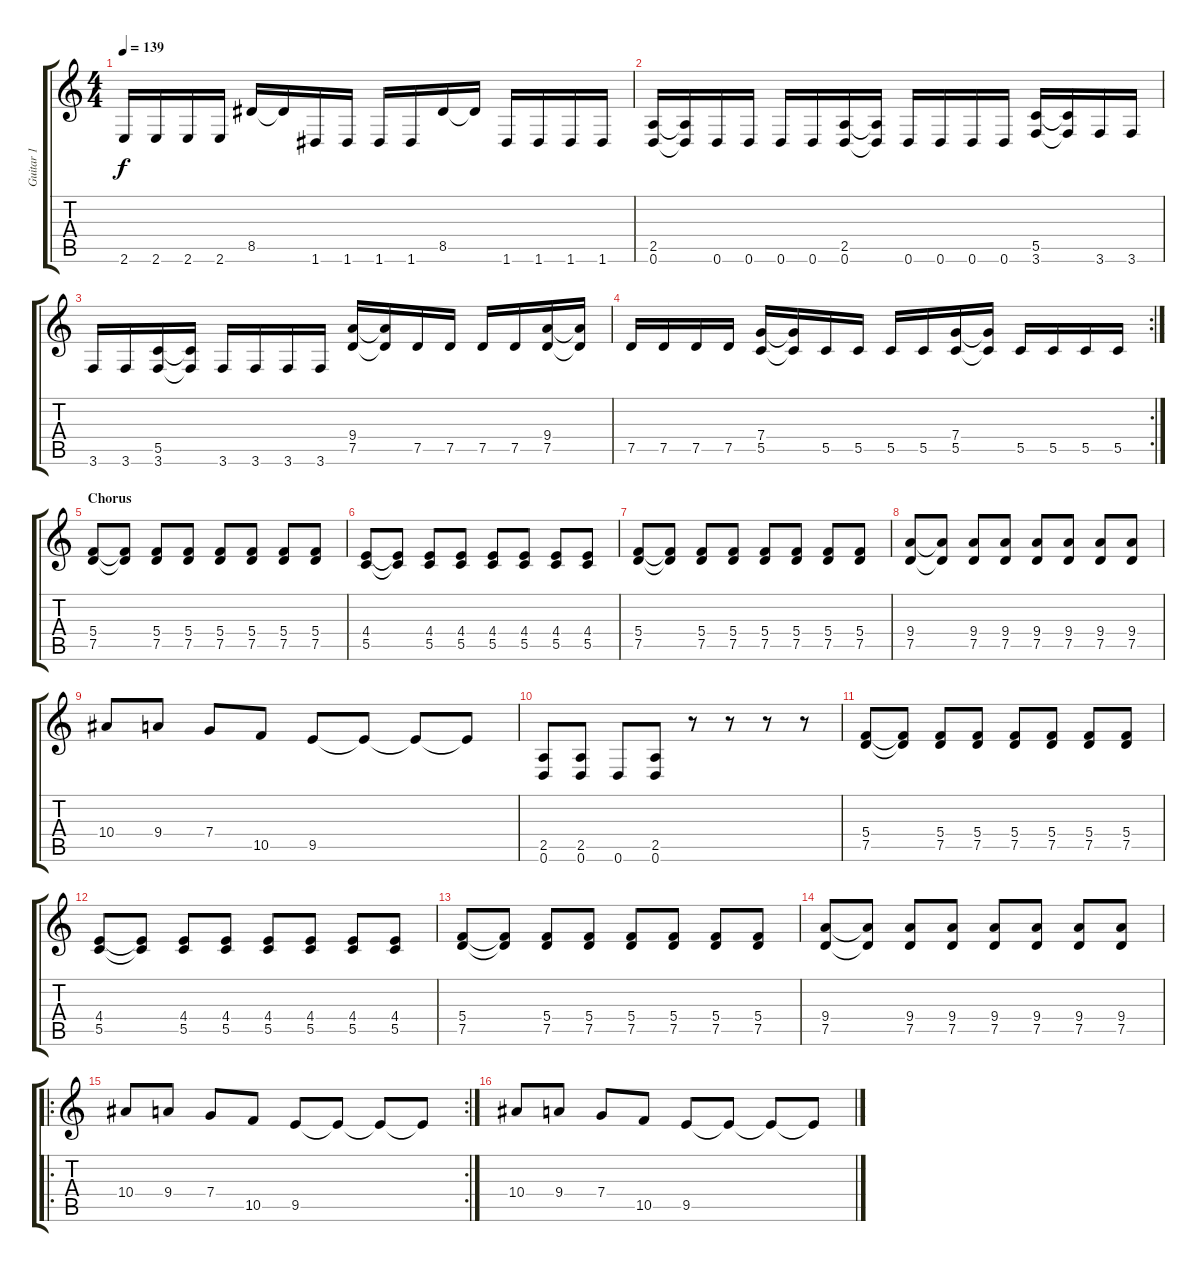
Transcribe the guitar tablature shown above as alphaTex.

\track ("Guitar 1" "Guitar 1") {instrument distortionguitar}
\staff {score tabs}
\tuning (D4 A3 F3 C3 G2 D2) {hide}
\ts (4 4)
\tempo 139
\clef g2
\ks c
2.6.16{dy f} 2.6.16 2.6.16 2.6.16 8.5.16 8.5{t}.16 1.6.16 1.6.16 1.6.16 1.6.16 8.5.16 8.5{t}.16 1.6.16 1.6.16 1.6.16 1.6.16 |
(2.5 0.6).16 (2.5{t} 0.6{t}).16 0.6.16 0.6.16 0.6.16 0.6.16 (2.5 0.6).16 (2.5{t} 0.6{t}).16 0.6.16 0.6.16 0.6.16 0.6.16 (5.5 3.6).16 (5.5{t} 3.6{t}).16 3.6.16 3.6.16 |
3.6.16 3.6.16 (5.5 3.6).16 (5.5{t} 3.6{t}).16 3.6.16 3.6.16 3.6.16 3.6.16 (9.4 7.5).16 (9.4{t} 7.5{t}).16 7.5.16 7.5.16 7.5.16 7.5.16 (9.4 7.5).16 (9.4{t} 7.5{t}).16 |
\rc 2
7.5.16 7.5.16 7.5.16 7.5.16 (7.4 5.5).16 (7.4{t} 5.5{t}).16 5.5.16 5.5.16 5.5.16 5.5.16 (7.4 5.5).16 (7.4{t} 5.5{t}).16 5.5.16 5.5.16 5.5.16 5.5.16 |
\section ("" "Chorus")
(5.4 7.5).8 (5.4{t} 7.5{t}).8 (5.4 7.5).8 (5.4 7.5).8 (5.4 7.5).8 (5.4 7.5).8 (5.4 7.5).8 (5.4 7.5).8 |
(4.4 5.5).8 (4.4{t} 5.5{t}).8 (4.4 5.5).8 (4.4 5.5).8 (4.4 5.5).8 (4.4 5.5).8 (4.4 5.5).8 (4.4 5.5).8 |
(5.4 7.5).8 (5.4{t} 7.5{t}).8 (5.4 7.5).8 (5.4 7.5).8 (5.4 7.5).8 (5.4 7.5).8 (5.4 7.5).8 (5.4 7.5).8 |
(9.4 7.5).8 (9.4{t} 7.5{t}).8 (9.4 7.5).8 (9.4 7.5).8 (9.4 7.5).8 (9.4 7.5).8 (9.4 7.5).8 (9.4 7.5).8 |
10.4.8 9.4.8 7.4.8 10.5.8 9.5.8 9.5{t}.8 9.5{t}.8 9.5{t}.8 |
(2.5 0.6).8 (2.5 0.6).8 0.6.8 (2.5 0.6).8 r.8 r.8 r.8 r.8 |
(5.4 7.5).8 (5.4{t} 7.5{t}).8 (5.4 7.5).8 (5.4 7.5).8 (5.4 7.5).8 (5.4 7.5).8 (5.4 7.5).8 (5.4 7.5).8 |
(4.4 5.5).8 (4.4{t} 5.5{t}).8 (4.4 5.5).8 (4.4 5.5).8 (4.4 5.5).8 (4.4 5.5).8 (4.4 5.5).8 (4.4 5.5).8 |
(5.4 7.5).8 (5.4{t} 7.5{t}).8 (5.4 7.5).8 (5.4 7.5).8 (5.4 7.5).8 (5.4 7.5).8 (5.4 7.5).8 (5.4 7.5).8 |
(9.4 7.5).8 (9.4{t} 7.5{t}).8 (9.4 7.5).8 (9.4 7.5).8 (9.4 7.5).8 (9.4 7.5).8 (9.4 7.5).8 (9.4 7.5).8 |
\ro
\rc 2
10.4.8 9.4.8 7.4.8 10.5.8 9.5.8 9.5{t}.8 9.5{t}.8 9.5{t}.8 |
10.4.8 9.4.8 7.4.8 10.5.8 9.5.8 9.5{t}.8 9.5{t}.8 9.5{t}.8
